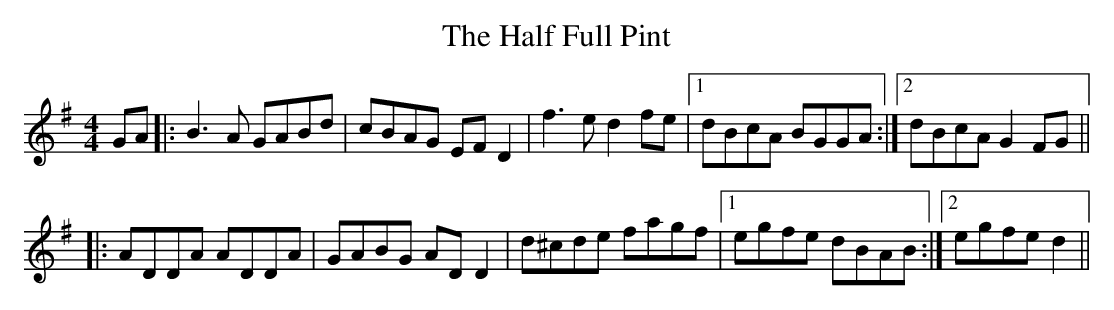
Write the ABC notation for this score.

X:1
T: The Half Full Pint
M: 4/4
L: 1/8
K: Gmaj
GA|:B3A GABd|cBAG EFD2|f3e d2fe|1 dBcA BGGA:|2 dBcA G2FG||
|:ADDA ADDA|GABG ADD2|d^cde fagf|1 egfe dBAB:|2 egfe d2||
